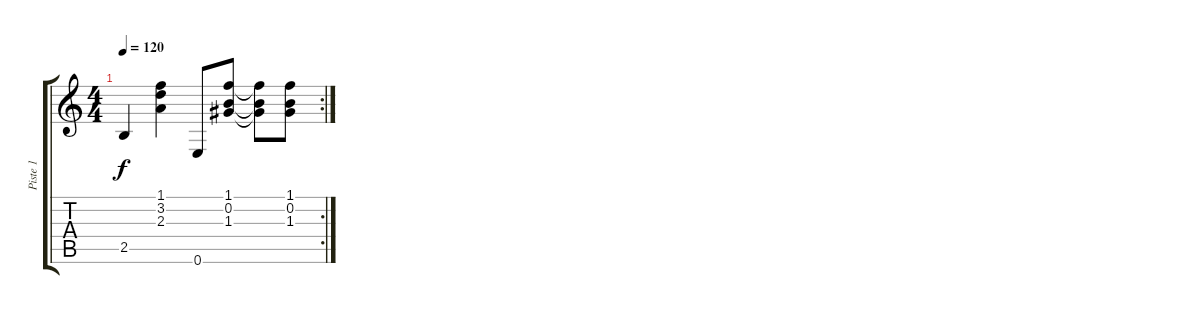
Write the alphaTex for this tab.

\track ("Piste 1" "Piste 1") {instrument electricguitarjazz}
\staff {score tabs}
\tuning (E4 B3 G3 D3 A2 E2) {hide}
\rc 2
\ts (4 4)
\tempo 120
\clef g2
\ks c
2.5.4{dy f} (1.1 3.2 2.3).4 0.6.8 (1.1 0.2 1.3).8 (1.1{t} 0.2{t} 1.3{t}).8 (1.1 0.2 1.3).8
